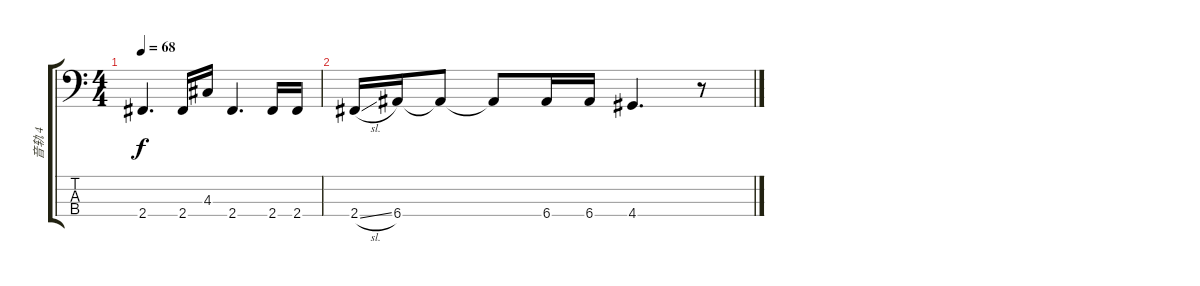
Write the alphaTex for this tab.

\track ("音轨 4" "音轨 4") {instrument acousticbass}
\staff {score tabs}
\tuning (G2 D2 A1 E1) {hide}
\ts (4 4)
\tempo 68
\clef f4
\ks c
2.4.4{d dy f} 2.4.16 4.3.16 2.4.4{d} 2.4.16 2.4.16 |
2.4{sl}.16 6.4.16 6.4{t}.8 6.4{t}.8 6.4.16 6.4.16 4.4.4{d} r.8
